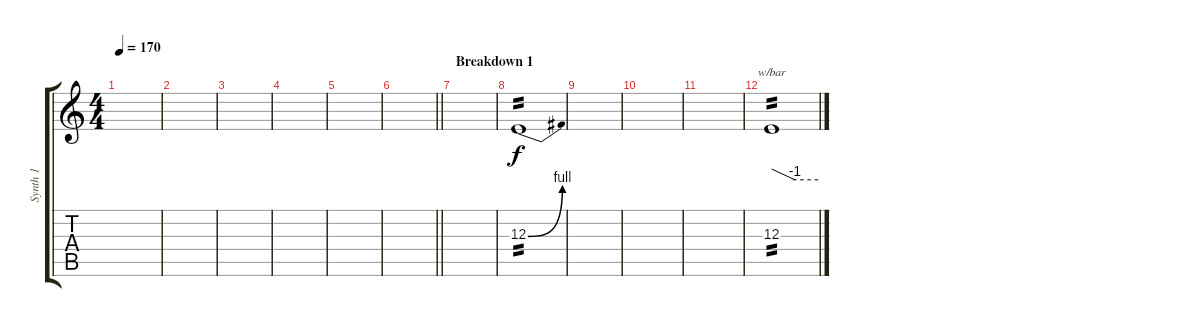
\track ("Synth 1" "Synth 1") {instrument electricpiano1}
\staff {score tabs}
\tuning (Db4 Ab3 E3 B2 Gb2 B1) {hide}
\ts (4 4)
\tempo 170
\clef g2
\ks c
|
|
|
|
|
\barLineRight lightlight
|
\section ("" "Breakdown 1")
|
12.3{be (bend 0 0 60 4)}.1{tp 2 dy f volume 14} |
|
|
|
12.3.1{tbe (custom default 0 0 30 -4 60 -4) tp 2 volume 12}
